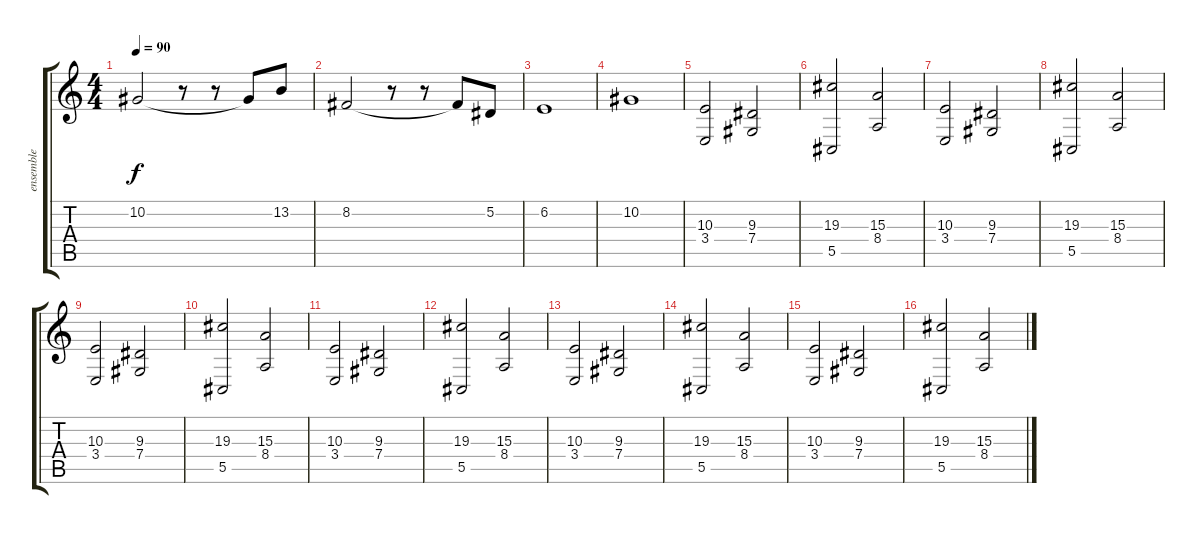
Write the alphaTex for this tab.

\track ("ensemble" "ensemble") {instrument stringensemble1}
\staff {score tabs}
\tuning (Eb4 Bb3 Gb3 Db3 Ab2 Eb2) {hide}
\ts (4 4)
\tempo 90
\clef g2
\ks c
10.2.2{dy f volume 14} r.8 r.8 10.2{t}.8 13.2.8 |
8.2.2 r.8 r.8 8.2{t}.8 5.2.8 |
6.2.1 |
10.2.1{volume 11} |
(10.3 3.4).2 (9.3 7.4).2 |
(19.3 5.5).2 (15.3 8.4).2 |
(10.3 3.4).2 (9.3 7.4).2 |
(19.3 5.5).2 (15.3 8.4).2 |
(10.3 3.4).2 (9.3 7.4).2 |
(19.3 5.5).2 (15.3 8.4).2 |
(10.3 3.4).2 (9.3 7.4).2 |
(19.3 5.5).2 (15.3 8.4).2 |
(10.3 3.4).2 (9.3 7.4).2 |
(19.3 5.5).2 (15.3 8.4).2 |
(10.3 3.4).2 (9.3 7.4).2 |
(19.3 5.5).2 (15.3 8.4).2
